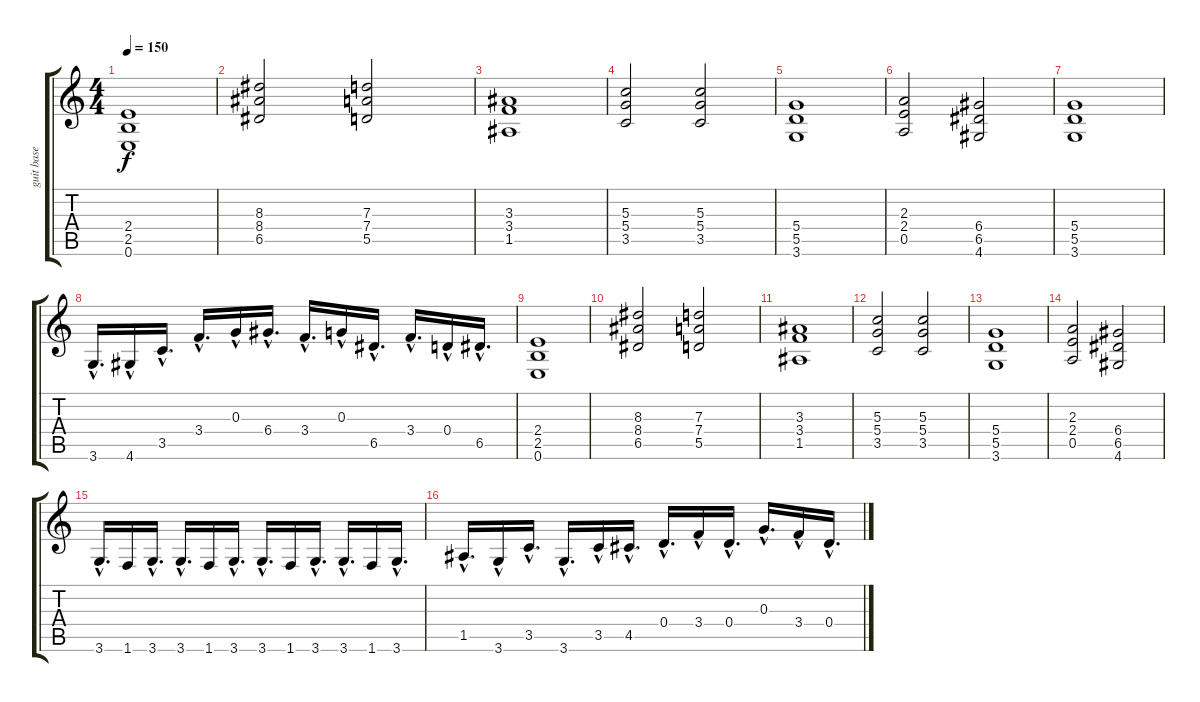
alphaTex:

\track ("guit base" "guit base") {instrument distortionguitar}
\staff {score tabs}
\tuning (E4 B3 G3 D3 A2 E2) {hide}
\ts (4 4)
\tempo 150
\clef g2
\ks c
(2.4 2.5 0.6).1{dy f} |
(8.3 8.4 6.5).2 (7.3 7.4 5.5).2 |
(3.3 3.4 1.5).1 |
(5.3 5.4 3.5).2 (5.3 5.4 3.5).2 |
(5.4 5.5 3.6).1 |
(2.3 2.4 0.5).2 (6.4 6.5 4.6).2 |
(5.4 5.5 3.6).1 |
3.6{hac}.16{d} 4.6{hac}.16 3.5{hac}.16{d} 3.4{hac}.16{d} 0.3{hac}.16 6.4{hac}.16{d} 3.4{hac}.16{d} 0.3{hac}.16 6.5{hac}.16{d} 3.4{hac}.16{d} 0.4{hac}.16 6.5{hac}.16{d} |
(2.4 2.5 0.6).1 |
(8.3 8.4 6.5).2 (7.3 7.4 5.5).2 |
(3.3 3.4 1.5).1 |
(5.3 5.4 3.5).2 (5.3 5.4 3.5).2 |
(5.4 5.5 3.6).1 |
(2.3 2.4 0.5).2 (6.4 6.5 4.6).2 |
3.6{hac}.16{d} 1.6.16 3.6{hac}.16{d} 3.6{hac}.16{d} 1.6.16 3.6{hac}.16{d} 3.6{hac}.16{d} 1.6.16 3.6{hac}.16{d} 3.6{hac}.16{d} 1.6.16 3.6{hac}.16{d} |
1.5{hac}.16{d} 3.6{hac}.16 3.5{hac}.16{d} 3.6{hac}.16{d} 3.5{hac}.16 4.5{hac}.16{d} 0.4{hac}.16{d} 3.4{hac}.16 0.4{hac}.16{d} 0.3{hac}.16{d} 3.4{hac}.16 0.4{hac}.16{d}
